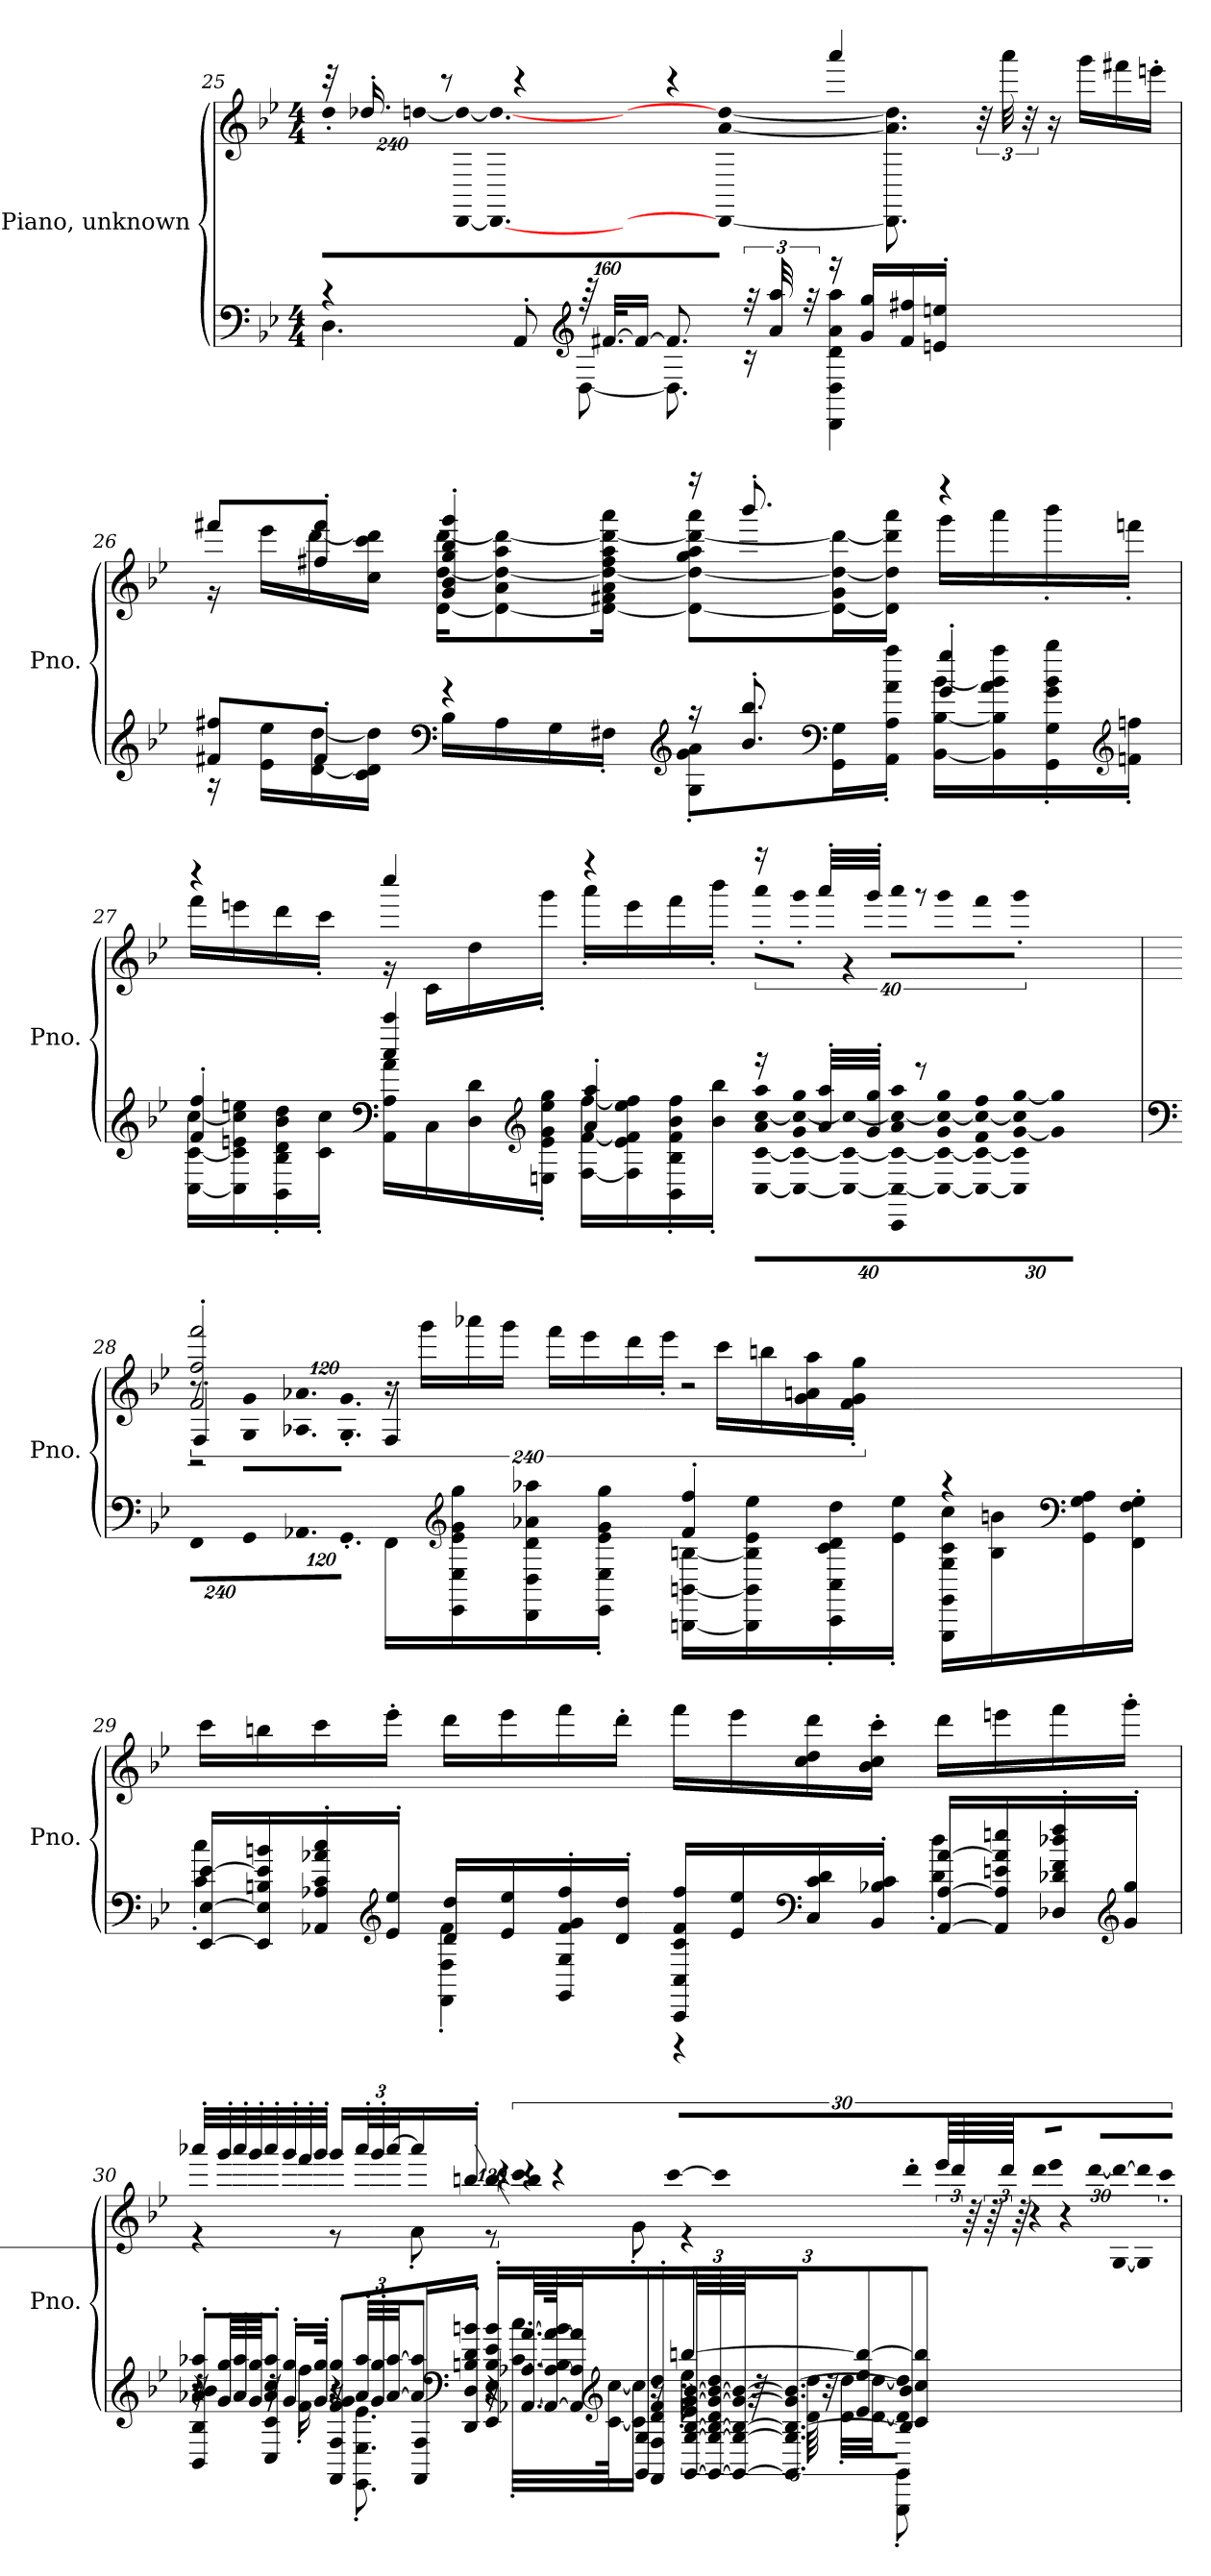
**kern	**kern
*part1	*part1
*staff2	*staff1
*I"Piano, unknown	*
*I'Pno.	*
!!LO:LB:g=z
*clefF4	*clefG2
*k[b-e-]	*k[b-e-]
*M4/4	*M4/4
=25	=25
*^	*^
*	*	*	*Xbrackettup
!	!	!	!LO:N:vis=16
4r	4.D\	32r	1920%137dd'\LL
.	.	16.dd-X'/	.
!	!	!	!LO:N:vis=16
.	.	.	[1920%137ddn\
.	.	8r	.
!	!	!	!LO:N:vis=16
.	.	.	[1920%137DD\ 1920%137dd\_J
!	!	!	!LO:N:vis=8.
.	.	.	640%137DD\_ 640%137dd\_
8AA'/	.	4r	.
*clefG2	*	*	*
64r	[8D\	.	.
[32.f#X/KLL	.	.	.
.	.	.	1920ryy
!	!	!	!LO:N:vis=16
.	.	.	1920%137DD\_ [1920%137a\ 1920%137dd\_Jk
16f#/JJ_	.	.	.
8.f#/]	8.D\]	4r	8.DD\] 8.a\] 8.dd\]
*	*	*	*brackettup
48r	16r	.	48r
48a/ 48aa/	.	.	48aaa\
48r	.	.	48r
16r	4DD\ 4D\ 4d\ 4a\ 4aa\	4aaa/	16r
16g/ 16gg/LL	.	.	16ggg\LL
16f#/ 16ff#X/	.	.	16fff#X\
16en/' 16een/'JJ	.	.	16eeen'\JJ
!!LO:LB:g=z	!!
=26	=26	=26	=26
8f#X/ 8ff#X/L	16r	8fff#X/L	16r
.	16e-\ 16ee-\LL	.	16eee-\LL
8f#'/J	[16d\ [16dd\	8ff#X/' 8fff#/'J	[16ddd\
.	16c\ 16d\] 16dd\]JJ	.	16cc\ 16ccc\ 16ddd\]JJ
*clefF4	*	*	*
4r	16B-\LL	4g/' 4b-/' 4gg/' 4bb-/' 4ggg/'	[16d\ [16dd\ [16ddd\KL
.	16A\	.	8d\_ 8a\ 8dd\_ 8aa\ 8ddd\_
.	16G\	.	.
.	16F#X'\JJ	.	16d\_ 16f#X\ 16a\ 16dd\_ 16ff#\ 16aa\ 16ddd\_ 16aaa\Jk
*clefG2	*	*	*
16r	8G\' 8g\' 8a\'L	16r	8d\_ 8dd\_ 8gg\ 8aa\ 8ddd\_ 8aaa\L
8.b-/' 8.bb-/'	.	8.bbb-'/	.
*clefF4	*	*	*
.	16GG\ 16G\L	.	16d\_ 16g\ 16dd\_ 16ddd\_L
.	16AA\' 16A\' 16a\' 16aa\'JJ	.	16d\] 16dd\] 16ddd\] 16aaa\JJ
4g/' 4gg/'	[16BB-\ [16B-\ [16b-\LL	4r	16ggg\LL
.	16BB-\] 16B-\] 16a\ 16b-\] 16aa\	.	16aaa\
.	16GG\' 16G\' 16g\' 16b-\' 16bb-\'	.	16bbb-'\
*clefG2	*	*	*
.	16fn\' 16ffn\'JJ	.	16fffn'\JJ
!!LO:LB:g=z	!!
=27	=27	=27	=27
4f/' 4ff/'	[16C\ [16c\ [16cc\LL	4r	16fff\LL
.	16C\] 16c\] 16en\ 16cc\] 16een\	.	16eeen\
.	16BB-\' 16B-\' 16d\' 16b-\' 16dd\'	.	16ddd\
.	16c\' 16cc\'JJ	.	16ccc'\JJ
*clefF4	*	*	*
4cc/ 4ccc/	16AA\ 16A\ 16a\LL	4cccc/	16r
.	16C\	.	16c\LL
.	16D\ 16d\	.	16dd\
*clefG2	*	*	*
.	16En\' 16e\' 16g\' 16ee\' 16gg\'JJ	.	16ggg'\JJ
4a/' 4aa/'	[16F\ [16f\ [16ff\LL	4r	16aaa'\LL
.	16F\] 16e\ 16f\] 16ee\ 16ff\]	.	16eee\
.	16BB-\' 16B-\' 16f\' 16b-\' 16ff\'	.	16fff\
.	16b-\' 16bb-\'JJ	.	16bbb-'\JJ
*	*Xbrackettup	*	*
!	!LO:N:vis=32	!	!LO:N:vis=32
16r	[640%23C\ [640%23c\ 640%23a\ [640%23cc\ 640%23aa\LLL	16r	640%23aaa'\LLL
!	!LO:N:vis=32	!	!LO:N:vis=32
.	640%23C\_ 640%23c\_ 640%23g\ 640%23cc\_ 640%23gg\	.	640%23ggg'\JJJ
32a/' 32aa/'LLL	.	32aaa'/LLL	.
!	!LO:N:vis=32	!	!LO:N:vis=32
.	640%23C\_ 640%23c\_ 640%23cc\_	.	640%23r
32g/' 32gg/'JJJ	.	32ggg'/JJJ	.
!	!LO:N:vis=32	!	!LO:N:vis=32
.	640%23CC\ 640%23C\_ 640%23c\_ 640%23a\ 640%23cc\_ 640%23aa\	.	640%23aaa\LLL
8r	.	8r	.
!	!LO:N:vis=32	!	!LO:N:vis=32
.	640%23C\_ 640%23c\_ 640%23g\ 640%23cc\_ 640%23gg\	.	640%23ggg\
!	!LO:N:vis=32	!	!LO:N:vis=32
.	640%23C\_ 640%23c\_ 640%23f\ 640%23cc\_ 640%23ff\	.	640%23fff\
!	!LO:N:vis=64	!	!LO:N:vis=32
.	960%17C\] 960%17c\] [960%17g\ 960%17cc\] [960%17gg\L	.	640%23ggg'\JJJ
!	!LO:N:vis=64	!	!
.	960%17g\] 960%17gg\]JJJJ	.	.
1920ryy	.	640ryy	.
960ryy	.	.	.
.	1920ryy	.	.
*	*	*v	*v
!!LO:LB:g=z
=28	=28	=28
*clefF4	*	*
*	*	*^
!	!LO:N:vis=16	!	!LO:N:vis=16
*	*	*	*^
2r	1920%137FF\LL	2f/' 2ff/' 2fff/'	1920%137r	4F'/
!	!LO:N:vis=16	!	!LO:N:vis=16	!
.	1920%137GG\	.	1920%137G\ 1920%137g\LL	.
!	!LO:N:vis=32.	!	!LO:N:vis=32.	!
.	1920%103AA-X\L	.	1920%103A-X\ 1920%103a-X\L	.
!	!LO:N:vis=32.	!	!LO:N:vis=32.	!
.	1920%103GG'\JJJ	.	1920%103G\' 1920%103g\'JJJ	.
.	16FF\LL	.	16r	4F'/
*clefG2	*	*	*	*
.	16EE-\ 16E-\ 16e-\ 16g\ 16gg\	.	16ggg\LL	.
.	16DD\ 16D\ 16d\ 16a-X\ 16aa-X\	.	16aaa-X\	.
.	16EE-\' 16E-\' 16e-\' 16g\' 16gg\'JJ	.	16ggg\JJ	.
4f/' 4ff/'	[16BBBn\ [16BBn\ [16Bn\LL	2r	16fff\LL	2r
.	16BBB\] 16BB\] 16B\] 16e-\ 16ee-\	.	16eee-\	.
.	16CC\' 16C\' 16c\' 16d\' 16dd\'	.	16ddd\	.
.	16e-\' 16ee-\'JJ	.	16eee-'\JJ	.
4r	16GGG\ 16GG\ 16G\ 16c\ 16cc\LL	.	16ccc\LL	.
.	16B\ 16bn\	.	16bbn\	.
*clefF4	*	*	*	*
.	16GG\ 16G\ 16A\	.	16g\ 16an\ 16aa\	.
.	16FF\' 16F\' 16G\'JJ	.	16f\' 16g\' 16gg\'JJ	.
*	*	*v	*v	*v
!!LO:PB:g=z
=29	=29	=29
[16EE-/ [16E-/ [16e-/LL	4c\' 4cc\'	16ccc\LL
16EE-/] 16E-/] 16Bn/ 16e-/] 16bn/	.	16bbn\
16AA-X/' 16A-X/' 16c/' 16a-X/' 16cc/'	.	16ccc\
*clefG2	*	*
16e-/' 16ee-/'JJ	.	16eee-'\JJ
16d/ 16dd/LL	4FF\' 4F\' 4f\'	16ddd\LL
16e-/ 16ee-/	.	16eee-\
16GG/' 16G/' 16f/' 16g/' 16ff/'	.	16fff\
16d/' 16dd/'JJ	.	16ddd'\JJ
16CC/ 16C/ 16c/ 16f/ 16ff/LL	4r	16fff\LL
16e-/ 16ee-/	.	16eee-\
*clefF4	*	*
16C/ 16c/ 16d/	.	16cc\ 16dd\ 16ddd\
16BB-/' 16B-X/' 16c/'JJ	.	16b-\' 16cc\' 16ccc\'JJ
[16AA-/ [16A-/ [16a-/LL	4d\' 4dd\'	16ddd\LL
16AA-/] 16A-/] 16en/ 16a-/] 16een/	.	16eeen\
16D-X/' 16d-X/' 16f/' 16dd-X/' 16ff/'	.	16fff\
*clefG2	*	*
16g/' 16gg/'JJ	.	16ggg'\JJ
!!LO:LB:g=z
=30	=30	=30
*^	*^	*^
32r	8r	8BB-/' 8B-/' 8a-X/' 8b-/' 8aa-X/'L	4r	32aaa-X'/LLL	4r
32g/' 32gg/'LLL	.	.	.	32ggg'/	.
32a-/' 32aa-/'	.	.	.	32aaa-'/	.
32g/' 32gg/'JJJ	.	.	.	32ggg'/	.
32r	16r	8C/' 8c/' 8a-/' 8cc/' 8aa-/'J	.	32aaa-'/	.
16g/' 16gg/'LL	.	.	.	32ggg'/	.
.	16f\' 16ff\'	.	.	32fff'/	.
32g/' 32gg/'JJk	.	.	.	32ggg'/JJJ	.
16r	4r	8FF/' 8F/' 8f/' 8g/' 8gg/'L	16r	16ggg/LL	8r
*	*	*	*	*Xbrackettup	*
48a-/' 48aa-/'LLL	.	.	8.EE-\' 8.E-\' 8.e-\'	48aaa-'/L	.
48g/' 48gg/'	.	.	.	48ggg'/	.
[48a-/ [48aa-/JJ	.	.	.	[48aaa-/J	.
8a-/] 8aa-/]J	.	16FF/ 16F/L	.	16aaa-/]	8f'\
*clefF4	*	*	*	*	*
.	.	16DD/' 16D/' 16Bn/' 16d/' 16bn/'JJ	.	16bbn'/JJ	.
*	*	*	*	*brackettup	*
!	!	!	!	!LO:N:vis=32.	!
4r	16r	16EE-/' 16E-/' 16B/' 16e-/' 16b/'LL	4r	1920%103bb/	8r
!	!	!	!	!LO:N:vis=128	!
.	.	.	.	1920%17r	.
!	!	!	!	!LO:N:vis=256	!
.	32.c\' 32.cc\'LLL	[64.AA-X/ [64.A-X/ [64.a-/LL	.	1920%17ccc/	.
!	!	!	!	!LO:N:vis=128	!
.	.	.	.	1920%17r	.
!	!	!	!	!LO:N:vis=256	!
.	.	.	.	1920%17bb/	.
.	.	128AA-/_ 128A-/_ 128B/ 128a-/_ 128b/JK	.	.	.
!	!	!	!	!LO:N:vis=64	!
.	.	.	.	960%17r	.
.	.	32AA-/] 32A-/] 32a-/]J	.	.	.
.	.	.	.	1920ryy	.
!	!	!	!	!LO:N:vis=64	!
.	.	.	.	[960%17ccc/KKLL	.
*clefG2	*	*	*	*	*
.	[64c\ [64cc\JK	.	.	.	.
.	16c\] 16cc\]JJ	16GG/ 16G/	.	16ccc/]	8g'\
.	16r	16FF/' 16F/' 16d/' 16f/' 16dd/'	.	16ddd'/	.
*	*brackettup	*Xbrackettup	*	*	*
[12bbn/L	40ee-'\	[96GG/ [96G/ [96B/ 96e-/ [96g/ [96b/LL	8r	96eee-/LL	4r
.	.	96GG/_ 96G/_ 96B/_ 96d/ 96g/_ 96b/_ 96dd/	.	96ddd/JJJJ	.
.	.	96GG/_ 96G/_ 96B/_ 96g/_ 96b/_JJ	.	96r	.
.	80r	.	.	.	.
.	.	16.GG/] 16.G/] 16.B/_ 16.g/] 16.b/_J	.	96r	.
.	80d\ 80dd\	.	.	.	.
.	.	.	.	96ddd/	.
.	40r	.	.	.	.
.	.	.	.	96r	.
!	!	!	!	!LO:N:vis=128	!
.	.	.	.	1920%17r	.
!	!	!	!	!LO:N:vis=256	!
.	.	.	.	1920%17ddd/LLLLL	.
.	40d\' 40dd\'LLL	.	.	.	.
!	!	!	!	!LO:N:vis=256	!
.	.	.	.	1920%17eee-/JJJJJ	.
12e-/ 12ee-/ 12bb/_	.	.	.	.	.
!	!	!	!	!LO:N:vis=64	!
.	.	.	.	960%17r	.
.	[40d\ [40dd\JJ	.	.	.	.
.	.	.	.	1920ryy	.
!	!	!	!	!LO:N:vis=256	!
.	.	.	.	[1920%17ddd/LLLLL	.
!	!	!	!	!LO:N:vis=256	!
.	.	.	.	[1920%17G/ 1920%17ddd/_JJJ	.
.	8d\] 8dd\]J	8B/] 8b/]J	8GGG\' 8GG\'	16G/] 16ddd/]	.
12c/ 12cc/ 12bb/]J	.	.	.	.	.
.	.	.	.	16ccc'/JJ	.
*v	*v	*v	*v	*	*
*	*v	*v
=	=
*-	*-
